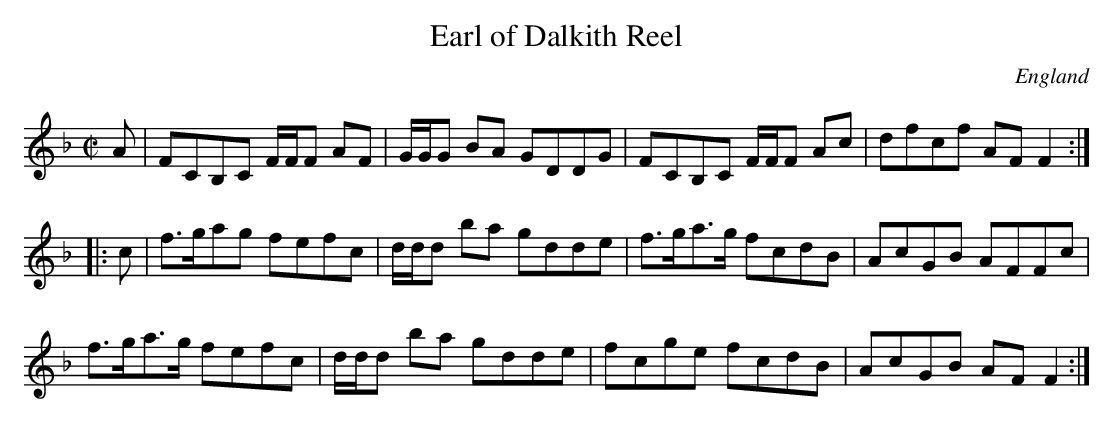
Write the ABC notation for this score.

X:1
T:Earl of Dalkith Reel
M:C|
O:England
K:F major
A|\
FCB,C F/2F/2F AF |G/2G/2G BA GDDG |\
FCB,C F/2F/2F Ac |dfcf AF F2 ::
c|\
f>gag fefc  |d/2d/2d ba gdde |\
f>ga>g fcdB |AcGB AFFc       |
f>ga>g fefc |d/2d/2d ba gdde |\
fcge fcdB   |AcGB AFF2      :|
